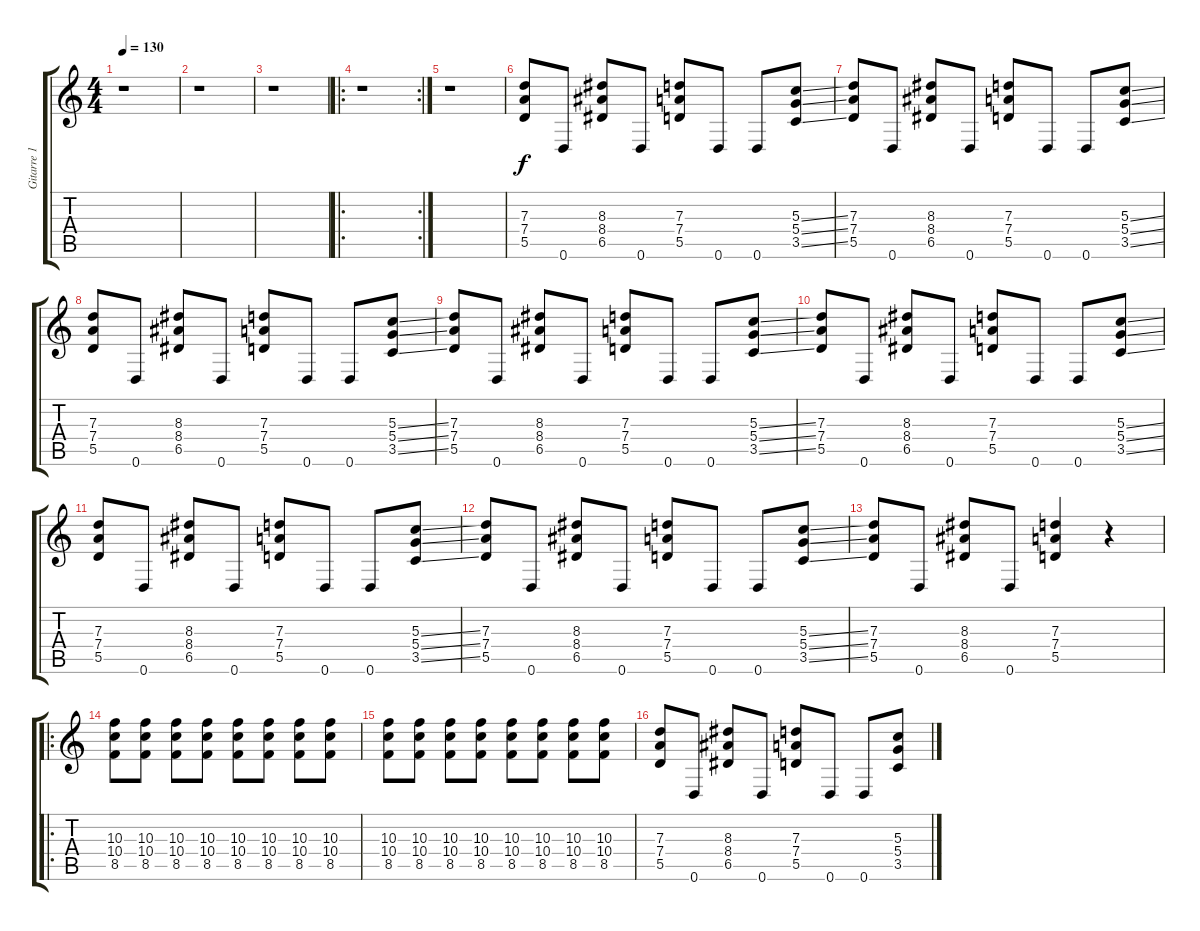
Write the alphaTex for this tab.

\track ("Gitarre 1" "Gitarre 1") {instrument distortionguitar}
\staff {score tabs}
\tuning (E4 B3 G3 D3 A2 D2) {hide}
\ts (4 4)
\tempo 130
\clef g2
\ks c
r.1{dy f instrument distortionguitar} |
r.1 |
r.1 |
\ro
\rc 2
r.1 |
r.1 |
(7.3 7.4 5.5).8 0.6.8 (8.3 8.4 6.5).8 0.6.8 (7.3 7.4 5.5).8 0.6.8 0.6.8 (5.3{ss} 5.4{ss} 3.5{ss}).8 |
(7.3 7.4 5.5).8 0.6.8 (8.3 8.4 6.5).8 0.6.8 (7.3 7.4 5.5).8 0.6.8 0.6.8 (5.3{ss} 5.4{ss} 3.5{ss}).8 |
(7.3 7.4 5.5).8 0.6.8 (8.3 8.4 6.5).8 0.6.8 (7.3 7.4 5.5).8 0.6.8 0.6.8 (5.3{ss} 5.4{ss} 3.5{ss}).8 |
(7.3 7.4 5.5).8 0.6.8 (8.3 8.4 6.5).8 0.6.8 (7.3 7.4 5.5).8 0.6.8 0.6.8 (5.3{ss} 5.4{ss} 3.5{ss}).8 |
(7.3 7.4 5.5).8 0.6.8 (8.3 8.4 6.5).8 0.6.8 (7.3 7.4 5.5).8 0.6.8 0.6.8 (5.3{ss} 5.4{ss} 3.5{ss}).8 |
(7.3 7.4 5.5).8 0.6.8 (8.3 8.4 6.5).8 0.6.8 (7.3 7.4 5.5).8 0.6.8 0.6.8 (5.3{ss} 5.4{ss} 3.5{ss}).8 |
(7.3 7.4 5.5).8 0.6.8 (8.3 8.4 6.5).8 0.6.8 (7.3 7.4 5.5).8 0.6.8 0.6.8 (5.3{ss} 5.4{ss} 3.5{ss}).8 |
(7.3 7.4 5.5).8 0.6.8 (8.3 8.4 6.5).8 0.6.8 (7.3 7.4 5.5).4 r.4 |
\ro
(10.3 10.4 8.5).8{volume 10} (10.3 10.4 8.5).8 (10.3 10.4 8.5).8 (10.3 10.4 8.5).8 (10.3 10.4 8.5).8 (10.3 10.4 8.5).8 (10.3 10.4 8.5).8 (10.3 10.4 8.5).8 |
(10.3 10.4 8.5).8 (10.3 10.4 8.5).8 (10.3 10.4 8.5).8 (10.3 10.4 8.5).8 (10.3 10.4 8.5).8 (10.3 10.4 8.5).8 (10.3 10.4 8.5).8 (10.3 10.4 8.5).8{volume 13} |
(7.3 7.4 5.5).8 0.6.8 (8.3 8.4 6.5).8 0.6.8 (7.3 7.4 5.5).8 0.6.8 0.6.8 (5.3{ss} 5.4{ss} 3.5{ss}).8
